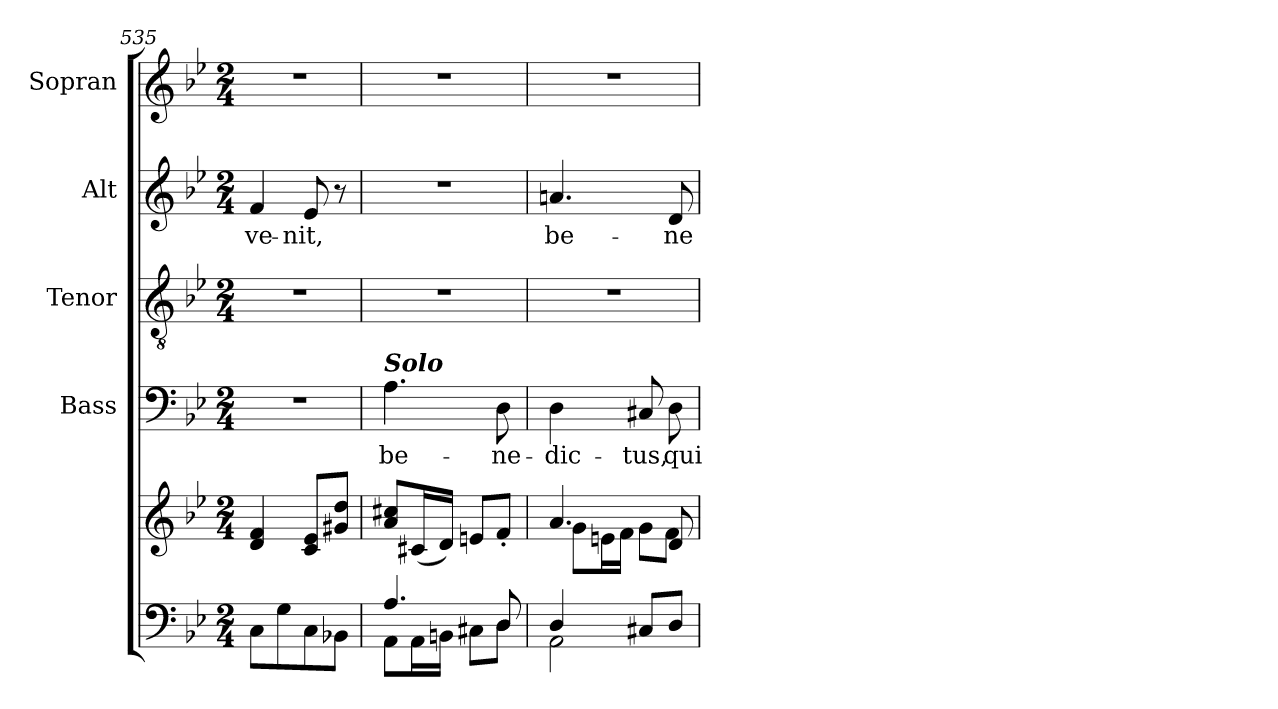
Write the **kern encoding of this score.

**kern	**kern	**kern	**text	**kern	**kern	**text	**kern
*part5	*part5	*part4	*part4	*part3	*part2	*part2	*part1
*staff6	*staff5	*staff4	*staff4	*staff3	*staff2	*staff2	*staff1
*	*	*I"Bass	*	*I"Tenor	*I"Alt	*	*I"Sopran
*	*	*I'B.	*	*I'T.	*I'A.	*	*I'S.
*clefF4	*clefG2	*clefF4	*	*clefGv2	*clefG2	*	*clefG2
*k[b-e-]	*k[b-e-]	*k[b-e-]	*	*k[b-e-]	*k[b-e-]	*	*k[b-e-]
*B-:	*B-:	*B-:	*	*B-:	*B-:	*	*B-:
*M2/4	*M2/4	*M2/4	*	*M2/4	*M2/4	*	*M2/4
=535	=535	=535	=535	=535	=535	=535	=535
!	!	!	!	!	!	!LO:LY:b	!
8C\L	4d/ 4f/	2r	.	2r	4f/	ve-	2r
8G\	.	.	.	.	.	.	.
!	!	!	!	!	!	!LO:LY:b	!
8C\	8c/ 8e-/L	.	.	.	8e-/	-nit,	.
8BB-X\J	8g#X/ 8dd/J	.	.	.	8r	.	.
=536	=536	=536	=536	=536	=536	=536	=536
*^	*	*	*	*	*	*	*
!	!	!	!LO:TX:a:Bi:t=Solo	!	!	!	!	!
!	!	!	!	!LO:LY:b	!	!	!	!
4.A/	8AA\L	8a/ 8cc#X/L	4.A\	be-	2r	2r	.	2r
.	16AA\L	(<16c#X/L	.	.	.	.	.	.
.	16BBn\JJ	16d/JJ)	.	.	.	.	.	.
.	8C#X\L	8en/L	.	.	.	.	.	.
!	!	!	!	!LO:LY:b	!	!	!	!
8D/	8D\J	8f'</J	8D\	-ne-	.	.	.	.
=537	=537	=537	=537	=537	=537	=537	=537	=537
*	*	*^	*	*	*	*	*	*
!	!	!	!	!	!LO:LY:b	!	!	!LO:LY:b	!
4D/	2AA\	4.a/	8g\L	4D\	-dic-	2r	4.an/	be-	2r
.	.	.	16en\L	.	.	.	.	.	.
.	.	.	16f\JJ	.	.	.	.	.	.
!	!	!	!	!	!LO:LY:b	!	!	!	!
8C#X/L	.	.	8g\L	8C#X/	-tus,	.	.	.	.
!	!	!	!	!	!LO:LY:b	!	!	!LO:LY:b	!
8D/J	.	8d/	8f\J	8D\	qui	.	8d/	-ne-	.
*v	*v	*	*	*	*	*	*	*	*
*	*v	*v	*	*	*	*	*	*
=	=	=	=	=	=	=	=
*-	*-	*-	*-	*-	*-	*-	*-
